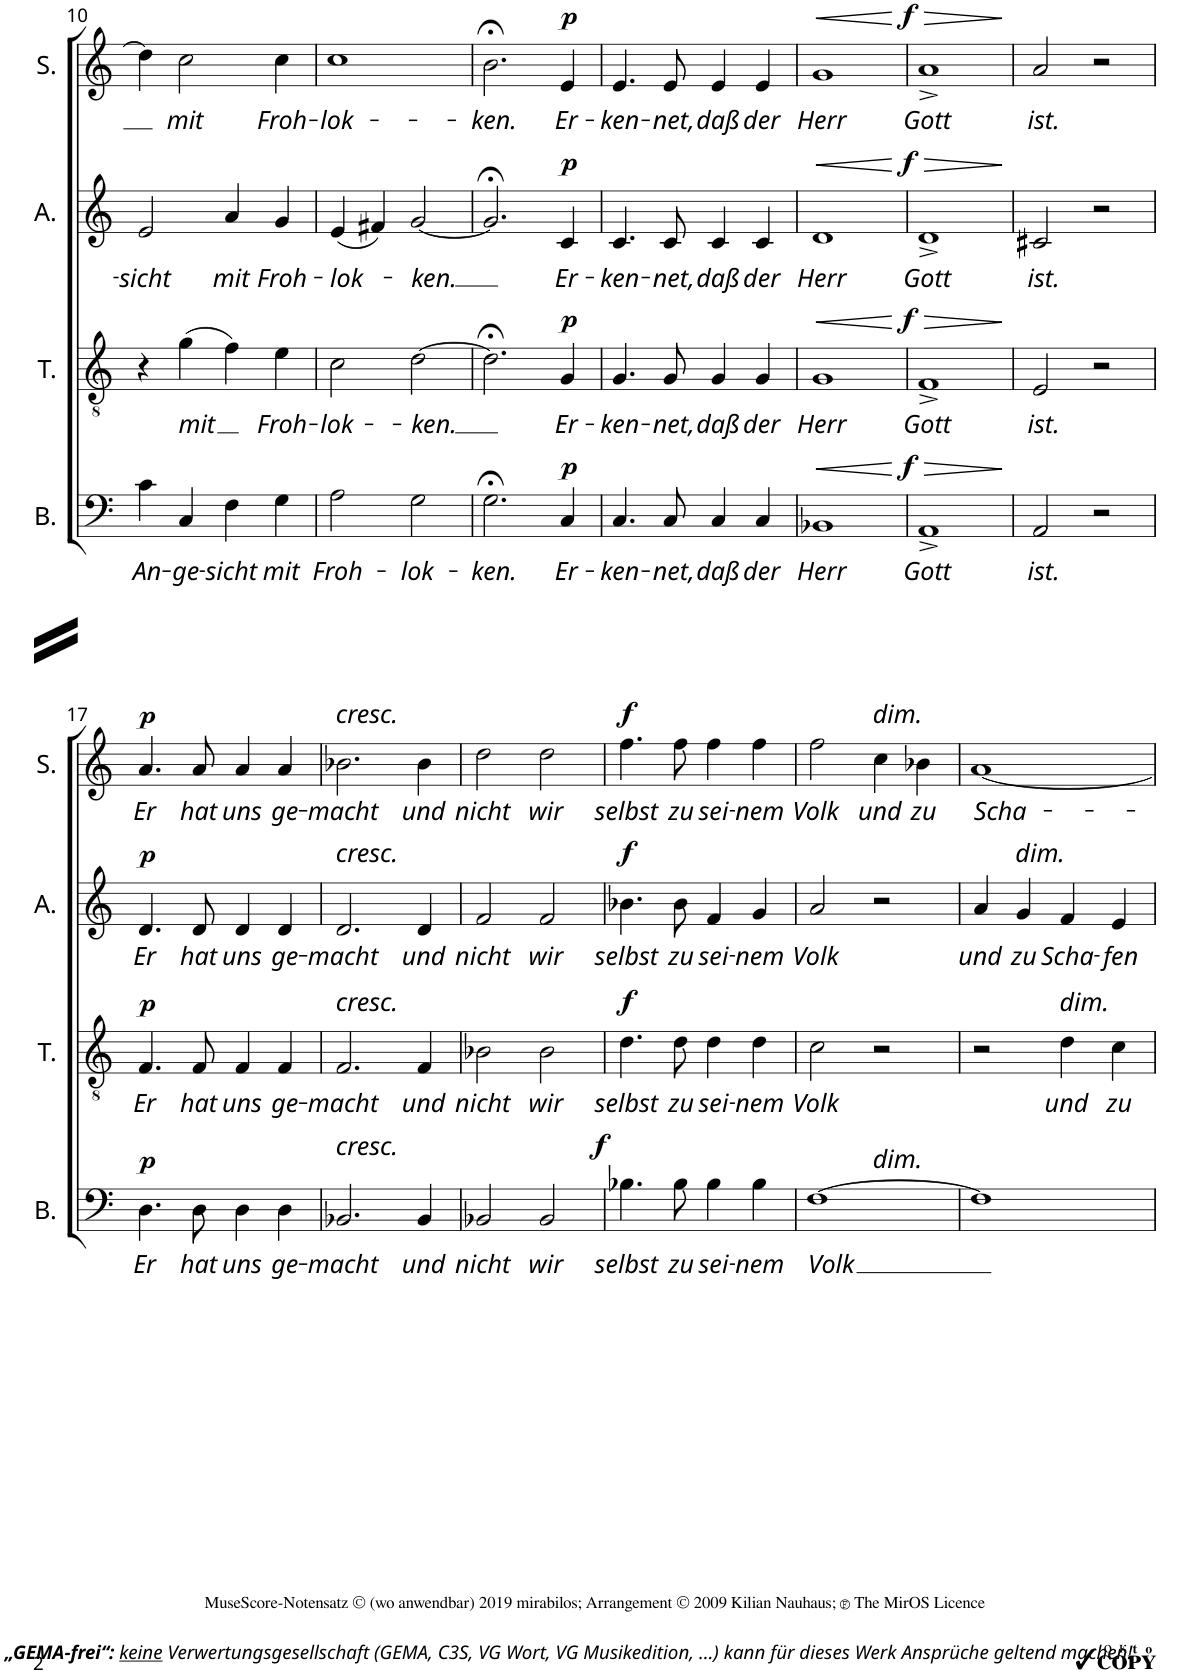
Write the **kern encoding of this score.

**kern	**text	**dynam	**kern	**text	**dynam	**kern	**text	**dynam	**kern	**text	**dynam
*part4	*part4	*part4	*part3	*part3	*part3	*part2	*part2	*part2	*part1	*part1	*part1
*staff4	*staff4	*staff4	*staff3	*staff3	*staff3	*staff2	*staff2	*staff2	*staff1	*staff1	*staff1
*I"Baß	*	*	*I"Tenor	*	*	*I"Alt	*	*	*I"Sopran	*	*
*I'B.	*	*	*I'T.	*	*	*I'A.	*	*	*I'S.	*	*
!!LO:PB:g=z
*clefF4	*	*	*clefGv2	*	*	*clefG2	*	*	*clefG2	*	*
*k[]	*	*	*k[]	*	*	*k[]	*	*	*k[]	*	*
*M4/4	*	*	*M4/4	*	*	*M4/4	*	*	*M4/4	*	*
*met(c)	*	*	*met(c)	*	*	*met(c)	*	*	*met(c)	*	*
=10	=10	=10	=10	=10	=10	=10	=10	=10	=10	=10	=10
!	!LO:LY:b	!	!	!	!	!	!LO:LY:b	!	!	!	!
4c\	An-	.	4r	.	.	2e/	-sicht	.	4dd\]	.	.
!	!LO:LY:b	!	!	!LO:LY:b	!	!	!	!	!	!LO:LY:b	!
4C/	-ge-	.	(4g\	mit	.	.	.	.	2cc\	mit	.
!	!LO:LY:b	!	!	!	!	!	!LO:LY:b	!	!	!	!
4F\	-sicht	.	4f\)	.	.	4a/	mit	.	.	.	.
!	!LO:LY:b	!	!	!LO:LY:b	!	!	!LO:LY:b	!	!	!LO:LY:b	!
4G\	mit	.	4e\	Froh-	.	4g/	Froh-	.	4cc\	Froh-	.
=11	=11	=11	=11	=11	=11	=11	=11	=11	=11	=11	=11
!	!LO:LY:b	!	!	!LO:LY:b	!	!	!LO:LY:b	!	!	!LO:LY:b	!
2A\	Froh-	.	2c\	-lok-	.	(4e/	-lok-	.	1cc	-lok-	.
.	.	.	.	.	.	4f#X/)	.	.	.	.	.
!	!LO:LY:b	!	!	!LO:LY:b	!	!	!LO:LY:b	!	!	!	!
2G\	-lok-	.	[2d\	-ken.	.	[2g/	-ken.	.	.	.	.
=12	=12	=12	=12	=12	=12	=12	=12	=12	=12	=12	=12
!	!LO:LY:b	!	!	!	!	!	!	!	!	!LO:LY:b	!
2.G;<\	-ken.	.	2.d;<\]	.	.	2.g;</]	.	.	2.b;<\	-ken.	.
!	!LO:LY:b	!LO:DY:a	!	!LO:LY:b	!LO:DY:a	!	!LO:LY:b	!LO:DY:a	!	!LO:LY:b	!LO:DY:a
4C/	Er-	p	4G/	Er-	p	4c/	Er-	p	4e/	Er-	p
=13	=13	=13	=13	=13	=13	=13	=13	=13	=13	=13	=13
!	!LO:LY:b	!	!	!LO:LY:b	!	!	!LO:LY:b	!	!	!LO:LY:b	!
4.C/	-ken-	.	4.G/	-ken-	.	4.c/	-ken-	.	4.e/	-ken-	.
!	!LO:LY:b	!	!	!LO:LY:b	!	!	!LO:LY:b	!	!	!LO:LY:b	!
8C/	-net,	.	8G/	-net,	.	8c/	-net,	.	8e/	-net,	.
!	!LO:LY:b	!	!	!LO:LY:b	!	!	!LO:LY:b	!	!	!LO:LY:b	!
4C/	daß	.	4G/	daß	.	4c/	daß	.	4e/	daß	.
!	!LO:LY:b	!	!	!LO:LY:b	!	!	!LO:LY:b	!	!	!LO:LY:b	!
4C/	der	.	4G/	der	.	4c/	der	.	4e/	der	.
=14	=14	=14	=14	=14	=14	=14	=14	=14	=14	=14	=14
!	!LO:LY:b	!LO:HP:b	!	!LO:LY:b	!LO:HP:b	!	!LO:LY:b	!LO:HP:b	!	!LO:LY:b	!LO:HP:b
1BB-X	Herr	<	1G	Herr	<	1d	Herr	<	1g	Herr	<
.	.	.	.	.	.	.	.	[	.	.	[
=15	=15	=15	=15	=15	=15	=15	=15	=15	=15	=15	=15
!	!LO:LY:b	!LO:DY:a	!	!LO:LY:b	!LO:DY:a	!	!LO:LY:b	!LO:HP:b	!	!LO:LY:b	!LO:HP:b
!	!	!	!	!	!	!	!	!LO:DY:n=1:a	!	!	!LO:DY:n=1:a
1AA^<	Gott	f	1F^	Gott	f	1d^	Gott	> f	1a^	Gott	> f
.	.	[	.	.	[	.	.	]	.	.	]
=16	=16	=16	=16	=16	=16	=16	=16	=16	=16	=16	=16
!	!LO:LY:b	!	!	!LO:LY:b	!	!	!LO:LY:b	!	!	!LO:LY:b	!
2AA/	ist.	.	2E/	ist.	.	2c#X/	ist.	.	2a/	ist.	.
2r	.	.	2r	.	.	2r	.	.	2r	.	.
!!LO:LB:g=z
=17	=17	=17	=17	=17	=17	=17	=17	=17	=17	=17	=17
!	!LO:LY:b	!LO:DY:a	!	!LO:LY:b	!LO:DY:a	!	!LO:LY:b	!LO:DY:a	!	!LO:LY:b	!LO:DY:a
4.D\	Er	p	4.F/	Er	p	4.d/	Er	p	4.a/	Er	p
!	!LO:LY:b	!	!	!LO:LY:b	!	!	!LO:LY:b	!	!	!LO:LY:b	!
8D\	hat	.	8F/	hat	.	8d/	hat	.	8a/	hat	.
!	!LO:LY:b	!	!	!LO:LY:b	!	!	!LO:LY:b	!	!	!LO:LY:b	!
4D\	uns	.	4F/	uns	.	4d/	uns	.	4a/	uns	.
!	!LO:LY:b	!	!	!LO:LY:b	!	!	!LO:LY:b	!	!	!LO:LY:b	!
4D\	ge-	.	4F/	ge-	.	4d/	ge-	.	4a/	ge-	.
=18	=18	=18	=18	=18	=18	=18	=18	=18	=18	=18	=18
!	!	!	!	!	!	!	!	!	!LO:TX:a:i:t=cresc.	!	!
!	!	!	!	!	!	!LO:TX:a:i:t=cresc.	!	!	!	!	!
!	!	!	!LO:TX:a:i:t=cresc.	!	!	!	!	!	!	!	!
!LO:TX:a:i:t=cresc.	!	!	!	!	!	!	!	!	!	!	!
!	!LO:LY:b	!	!	!LO:LY:b	!	!	!LO:LY:b	!	!	!LO:LY:b	!
2.BB-X/	-macht	.	2.F/	-macht	.	2.d/	-macht	.	2.b-X\	-macht	.
!	!LO:LY:b	!	!	!LO:LY:b	!	!	!LO:LY:b	!	!	!LO:LY:b	!
4BB-/	und	.	4F/	und	.	4d/	und	.	4b-\	und	.
=19	=19	=19	=19	=19	=19	=19	=19	=19	=19	=19	=19
!	!LO:LY:b	!	!	!LO:LY:b	!	!	!LO:LY:b	!	!	!LO:LY:b	!
2BB-X/	nicht	.	2B-X\	nicht	.	2f/	nicht	.	2dd\	nicht	.
!	!LO:LY:b	!	!	!LO:LY:b	!	!	!LO:LY:b	!	!	!LO:LY:b	!
2BB-/	wir	.	2B-\	wir	.	2f/	wir	.	2dd\	wir	.
=20	=20	=20	=20	=20	=20	=20	=20	=20	=20	=20	=20
!	!LO:LY:b	!LO:DY:a	!	!LO:LY:b	!LO:DY:a	!	!LO:LY:b	!LO:DY:a	!	!LO:LY:b	!LO:DY:a
4.B-X\	selbst	f	4.d\	selbst	f	4.b-X\	selbst	f	4.ff\	selbst	f
!	!LO:LY:b	!	!	!LO:LY:b	!	!	!LO:LY:b	!	!	!LO:LY:b	!
8B-\	zu	.	8d\	zu	.	8b-\	zu	.	8ff\	zu	.
!	!LO:LY:b	!	!	!LO:LY:b	!	!	!LO:LY:b	!	!	!LO:LY:b	!
4B-\	sei-	.	4d\	sei-	.	4f/	sei-	.	4ff\	sei-	.
!	!LO:LY:b	!	!	!LO:LY:b	!	!	!LO:LY:b	!	!	!LO:LY:b	!
4B-\	-nem	.	4d\	-nem	.	4g/	-nem	.	4ff\	-nem	.
=21	=21	=21	=21	=21	=21	=21	=21	=21	=21	=21	=21
!	!LO:LY:b	!	!	!LO:LY:b	!	!	!LO:LY:b	!	!	!LO:LY:b	!
*^	*	*	*	*	*	*	*	*	*	*	*
[1F	2ryy	Volk	.	2c\	Volk	.	2a/	Volk	.	2ff\	Volk	.
!	!	!	!	!	!	!	!	!	!	!LO:TX:a:i:t=dim.	!	!
!	!LO:TX:a:i:t=dim.	!	!	!	!	!	!	!	!	!	!	!
!	!	!	!	!	!	!	!	!	!	!	!LO:LY:b	!
.	2ryy	.	.	2r	.	.	2r	.	.	4cc\	und	.
!	!	!	!	!	!	!	!	!	!	!	!LO:LY:b	!
.	.	.	.	.	.	.	.	.	.	4b-X\	zu	.
*v	*v	*	*	*	*	*	*	*	*	*	*	*
=22	=22	=22	=22	=22	=22	=22	=22	=22	=22	=22	=22
!	!	!	!	!	!	!	!LO:LY:b	!	!	!LO:LY:b	!
1F]	.	.	2r	.	.	4a/	und	.	[1a	Scha-	.
!	!	!	!	!	!	!LO:TX:a:i:t=dim.	!	!	!	!	!
!	!	!	!	!	!	!	!LO:LY:b	!	!	!	!
.	.	.	.	.	.	4g/	zu	.	.	.	.
!	!	!	!LO:TX:a:i:t=dim.	!	!	!	!	!	!	!	!
!	!	!	!	!LO:LY:b	!	!	!LO:LY:b	!	!	!	!
.	.	.	4d\	und	.	4f/	Scha-	.	.	.	.
!	!	!	!	!LO:LY:b	!	!	!LO:LY:b	!	!	!	!
.	.	.	4c\	zu	.	4e/	-fen	.	.	.	.
=	=	=	=	=	=	=	=	=	=	=	=
*-	*-	*-	*-	*-	*-	*-	*-	*-	*-	*-	*-
